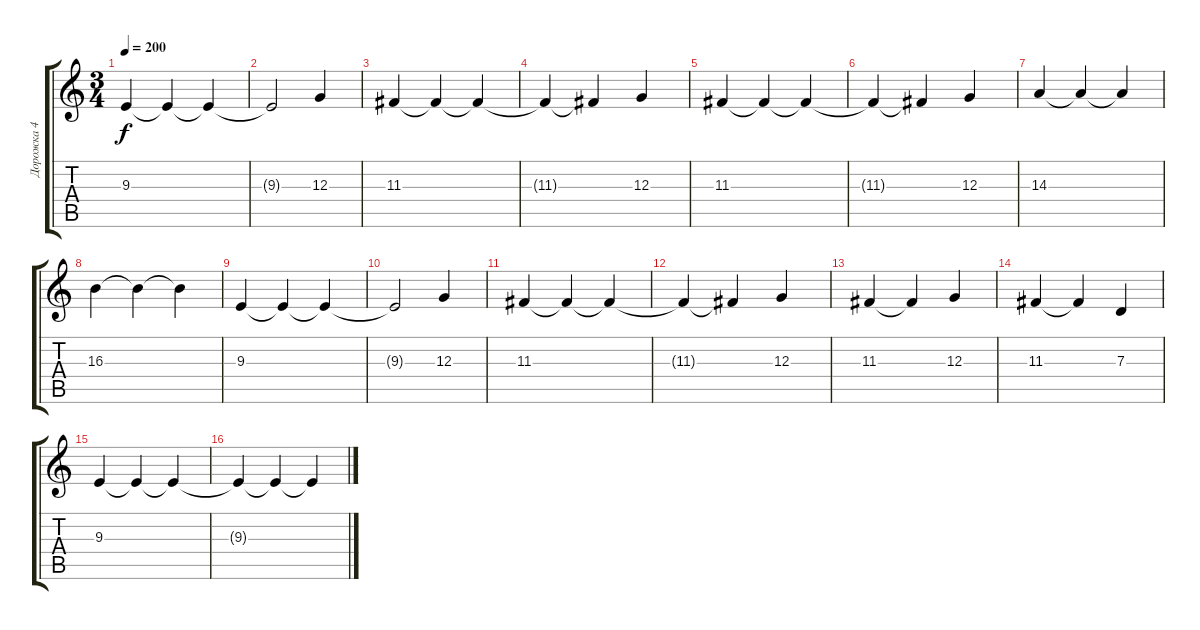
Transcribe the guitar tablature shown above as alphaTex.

\track ("Дорожка 4" "Дорожка 4") {instrument flute}
\staff {score tabs}
\tuning (E4 B3 G3 D3 A2 E2) {hide}
\ts (3 4)
\tempo 200
\clef g2
\ks c
9.3.4{dy f} 9.3{t}.4 9.3{t}.4 |
9.3{t}.2 12.3.4 |
11.3.4 11.3{t}.4 11.3{t}.4 |
11.3{t}.4 11.3{t}.4 12.3.4 |
11.3.4 11.3{t}.4 11.3{t}.4 |
11.3{t}.4 11.3{t}.4 12.3.4 |
14.3.4 14.3{t}.4 14.3{t}.4 |
16.3.4 16.3{t}.4 16.3{t}.4 |
9.3.4 9.3{t}.4 9.3{t}.4 |
9.3{t}.2 12.3.4 |
11.3.4 11.3{t}.4 11.3{t}.4 |
11.3{t}.4 11.3{t}.4 12.3.4 |
11.3.4 11.3{t}.4 12.3.4 |
11.3.4 11.3{t}.4 7.3.4 |
9.3.4 9.3{t}.4 9.3{t}.4 |
9.3{t}.4 9.3{t}.4 9.3{t}.4
